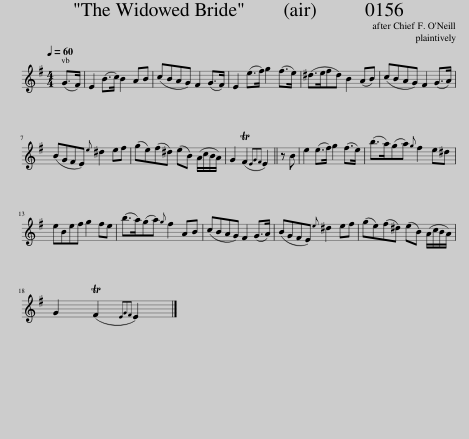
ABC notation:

X:1
L:1/8
Q:1/4=60
M:4/4
I:linebreak $
K:G
V:1 treble
V:1
 (G>F) | E2 (B>c) B2 AB | (cBAG) F2 (G>F) | E2 (e>f) g2 (f>e) | (^d>efd) B2 (AB) | %5
 (cBAG) F2 (G>A) |$ (BGFE){e} ^d2 ef | (ge)(f^d) (eB) (A/c/B/A/) | G2 (TF2{EGF} E2) || z B | %10
 e2 (e>f) g2 (f>e) | (b>a)(ga){g} f2 e^d |$ eBef g2 fe | (b>a)(ga){g} f2 AB | (cBAG) F2 (G>A) | %15
 (BGFE){e} ^d2 ef | (ge)(f^d) (eB) (A/c/B/A/) |$ G2 (TF2{EGF} E2) |] %18
